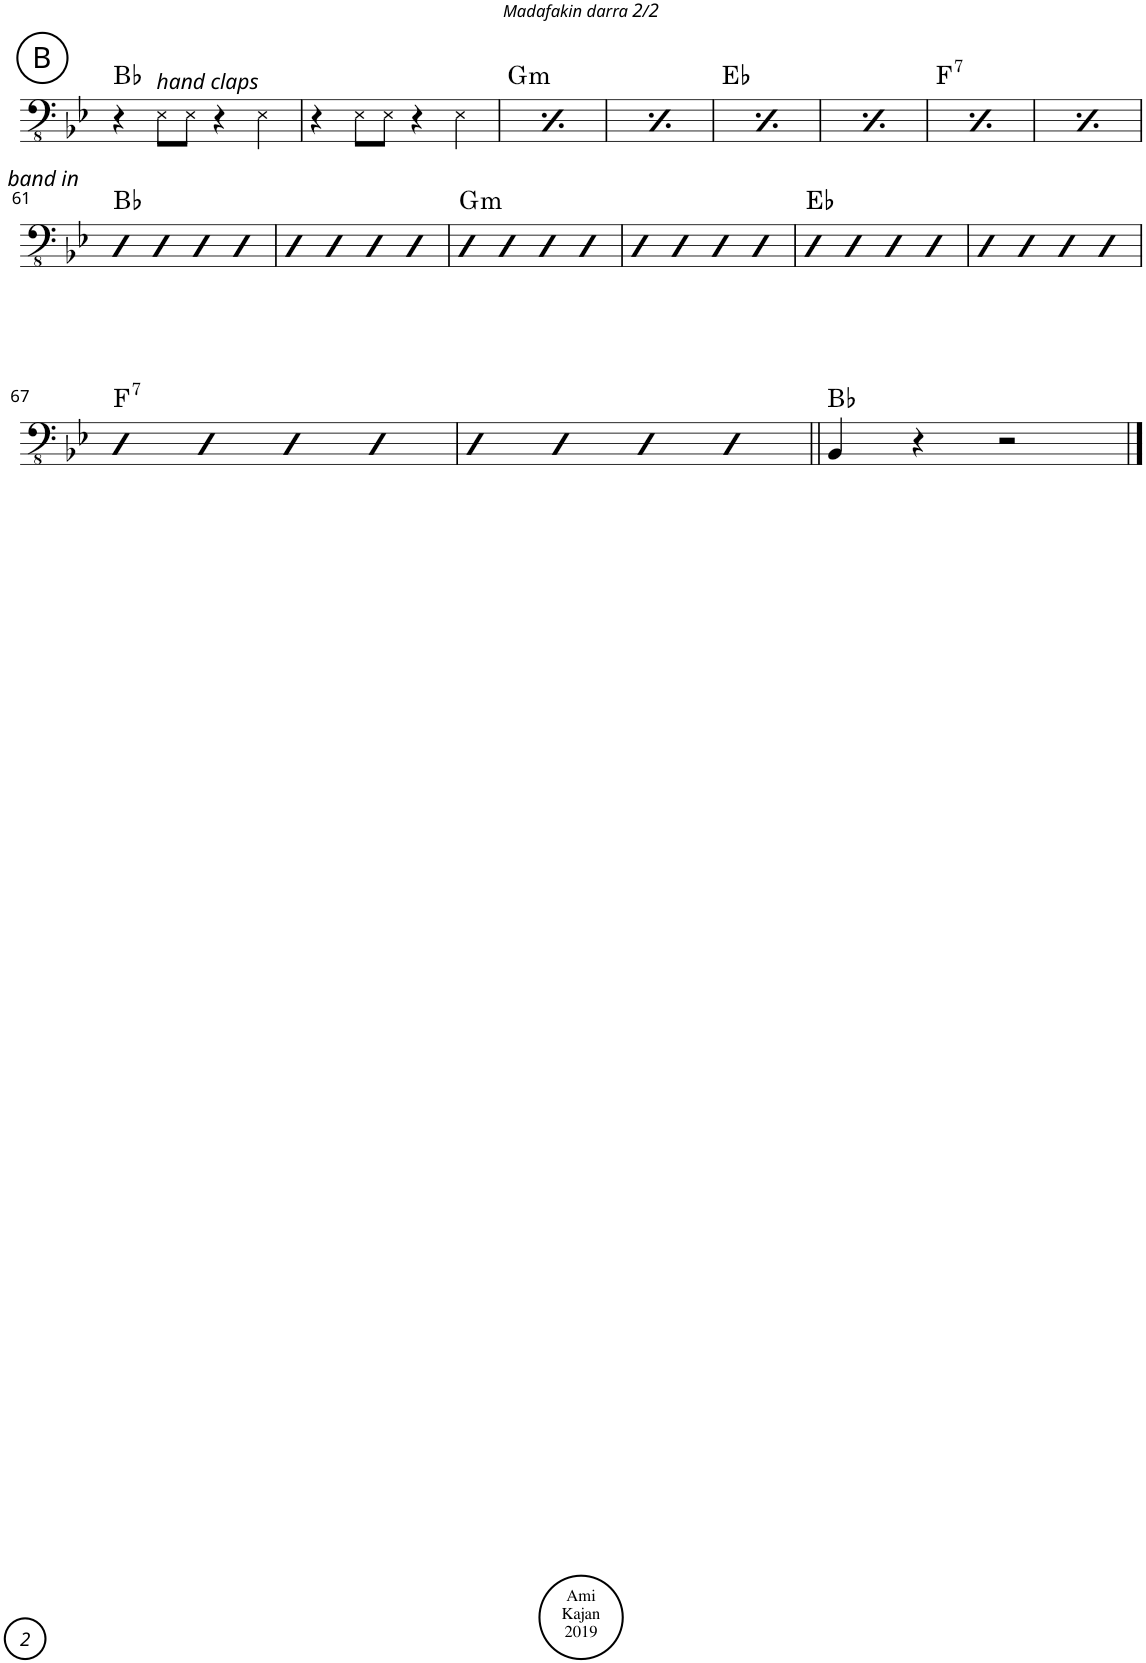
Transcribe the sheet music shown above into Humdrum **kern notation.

**kern	**harte
*part1	*part1
*staff1	*
*I"Piano	*
*I'Pno.	*
!!LO:PB:g=z
*clefFv4	*
*k[b-e-]	*
*M4/4	*
*met(c)	*
!!LO:REH:place=s1:a:cj:enc=circle:fs=14:t=B
=53	=53
4r	Bb:maj
!LO:TX:a:i:t=hand claps	!
8EE-!\L	.
8EE-!\J	.
4r	.
4EE-!\	.
=54	=54
4r	.
8EE-!\L	.
8EE-!\J	.
4r	.
4EE-!\	.
=55	=55
4r	.
8EE-!\L	.
8EE-!\J	.
4r	.
4EE-!\	.
=56	=56
4r	.
8EE-!\L	.
8EE-!\J	.
4r	.
4EE-!\	.
=57	=57
4r	.
8EE-!\L	.
8EE-!\J	.
4r	.
4EE-!\	.
=58	=58
4r	.
8EE-!\L	.
8EE-!\J	.
4r	.
4EE-!\	.
=59	=59
4r	.
8EE-!\L	.
8EE-!\J	.
4r	.
4EE-!\	.
=60	=60
4r	.
8EE-!\L	.
8EE-!\J	.
4r	.
4EE-!\	.
!!LO:LB:g=z
=61	=61
!LO:TX:a:i:t=band in	!
4EE-	Bb:maj
4EE-	.
4EE-	.
4EE-	.
=62	=62
4EE-	.
4EE-	.
4EE-	.
4EE-	.
=63	=63
!	!LO:H:kt=m
4EE-	G:min
4EE-	.
4EE-	.
4EE-	.
=64	=64
4EE-	.
4EE-	.
4EE-	.
4EE-	.
=65	=65
4EE-	Eb:maj
4EE-	.
4EE-	.
4EE-	.
=66	=66
4EE-	.
4EE-	.
4EE-	.
4EE-	.
!!LO:LB:g=z
=67	=67
!	!LO:H:kt=7
4EE-	F:7
4EE-	.
4EE-	.
4EE-	.
=68	=68
4EE-	.
4EE-	.
4EE-	.
4EE-	.
=69||	=69||
4BBB-/	Bb:maj
4r	.
2r	.
==	==
*-	*-
